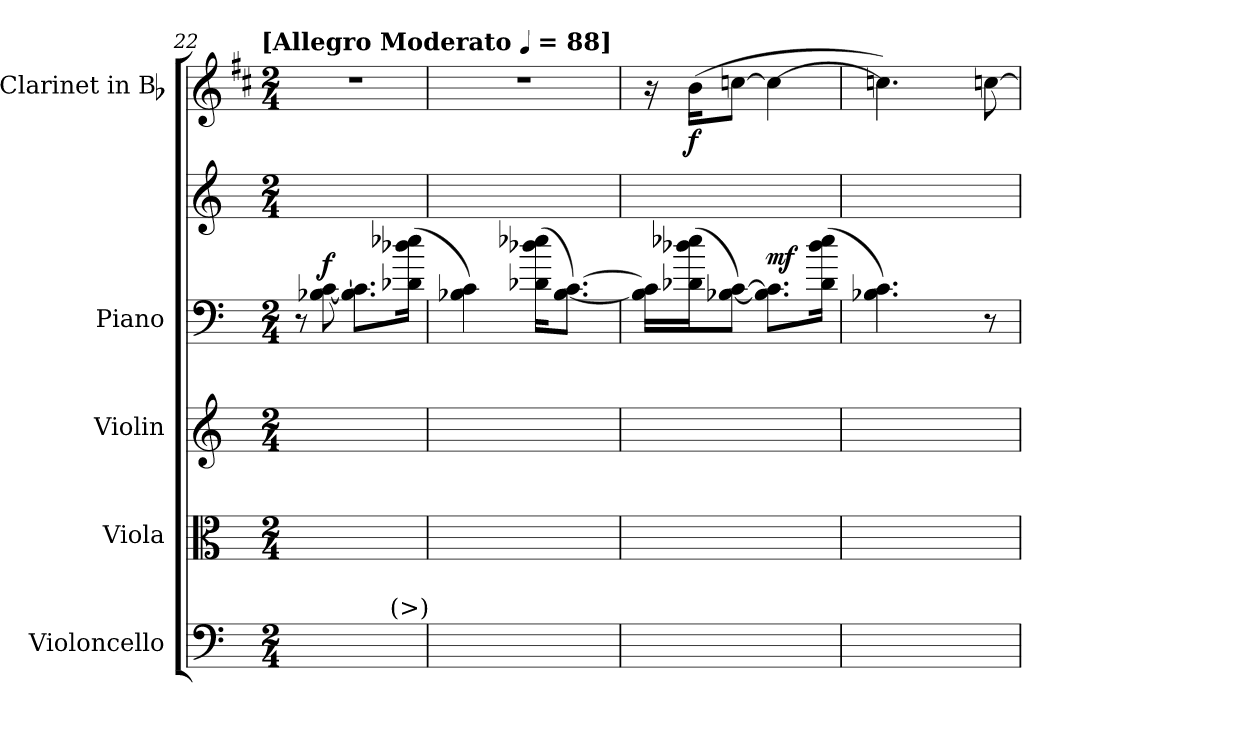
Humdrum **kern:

**kern	**kern	**kern	**kern	**kern	**dynam	**kern	**dynam
*part5	*part4	*part3	*part2	*part2	*part2	*part1	*part1
*staff6	*staff5	*staff4	*staff3	*staff2	*staff2/3	*staff1	*staff1
*I"Violoncello	*I"Viola	*I"Violin	*I"Piano	*	*	*I"Clarinet in Bb	*
*I'>Vc.	*I'>Vla.	*I'>Vln.	*I'Pno	*	*	*I'>Cl.	*
*clefF4	*clefC3	*clefG2	*clefF4	*clefG2	*	*clefG2	*
*	*	*	*	*	*	*ITrd1c2	*
*k[]	*k[]	*k[]	*k[]	*k[]	*	*k[]	*
!!LO:TX:omd:t=[Allegro Moderato [quarter] = 88]
*M2/4	*M2/4	*M2/4	*M2/4	*M2/4	*	*M2/4	*
*MM88	*MM88	*MM88	*MM88	*MM88	*	*MM88	*
=22	=22	=22	=22	=22	=22	=22	=22
4ryy	4ryy	4ryy	8r	2ryy	.	2r	.
!	!	!	!	!	!LO:DY:a=2	!	!
.	.	.	[8B-X [8c	.	f	.	.
8ryy	16ryy	16ryy	8.B-]\ 8.c]\L	.	.	.	.
.	16ryy	16ryy	.	.	.	.	.
!LO:TX:a:t=(>)	!	!	!	!	!	!	!
8ryy	16ryy	16ryy	.	.	.	.	.
.	16ryy	16ryy	(>16d-X 16dd-X 16ee-XJk	.	.	.	.
=23	=23	=23	=23	=23	=23	=23	=23
2ryy	16ryy	16ryy	4B-X 4c)	2ryy	.	2r	.
.	16ryy	16ryy	.	.	.	.	.
.	16ryy	16ryy	.	.	.	.	.
.	16ryy	16ryy	.	.	.	.	.
.	16ryy	16ryy	(>16d-X 16dd-X 16ee-XKL	.	.	.	.
.	16ryy	16ryy	[8.B-\ [8.c\J)	.	.	.	.
.	16ryy	16ryy	.	.	.	.	.
.	16ryy	16ryy	.	.	.	.	.
=24	=24	=24	=24	=24	=24	=24	=24
2ryy	16ryy	16ryy	16B-] 16c]LL	2ryy	.	16r	.
.	16ryy	16ryy	(>16d-X\ 16dd-X\ 16ee-X\J	.	.	(16aKL	f
.	16ryy	16ryy	[8B-X [8cJ)	.	.	[8b-XJ	.
.	16ryy	16ryy	.	.	.	.	.
.	16ryy	16ryy	8.B-] 8.c]L	.	mf	4b-_	.
.	16ryy	16ryy	.	.	.	.	.
.	16ryy	16ryy	.	.	.	.	.
.	16ryy	16ryy	(>16d-\ 16dd-\ 16ee-\Jk	.	.	.	.
=25	=25	=25	=25	=25	=25	=25	=25
8ryy	16ryy	16ryy	4.B-X 4.c)	2ryy	.	4.b-X])	.
.	16ryy	16ryy	.	.	.	.	.
8ryy	16ryy	16ryy	.	.	.	.	.
.	16ryy	16ryy	.	.	.	.	.
4ryy	16ryy	16ryy	.	.	.	.	.
.	16ryy	16ryy	.	.	.	.	.
.	16ryy	16ryy	8r	.	.	[8b-X	.
.	16ryy	16ryy	.	.	.	.	.
=	=	=	=	=	=	=	=
*-	*-	*-	*-	*-	*-	*-	*-
